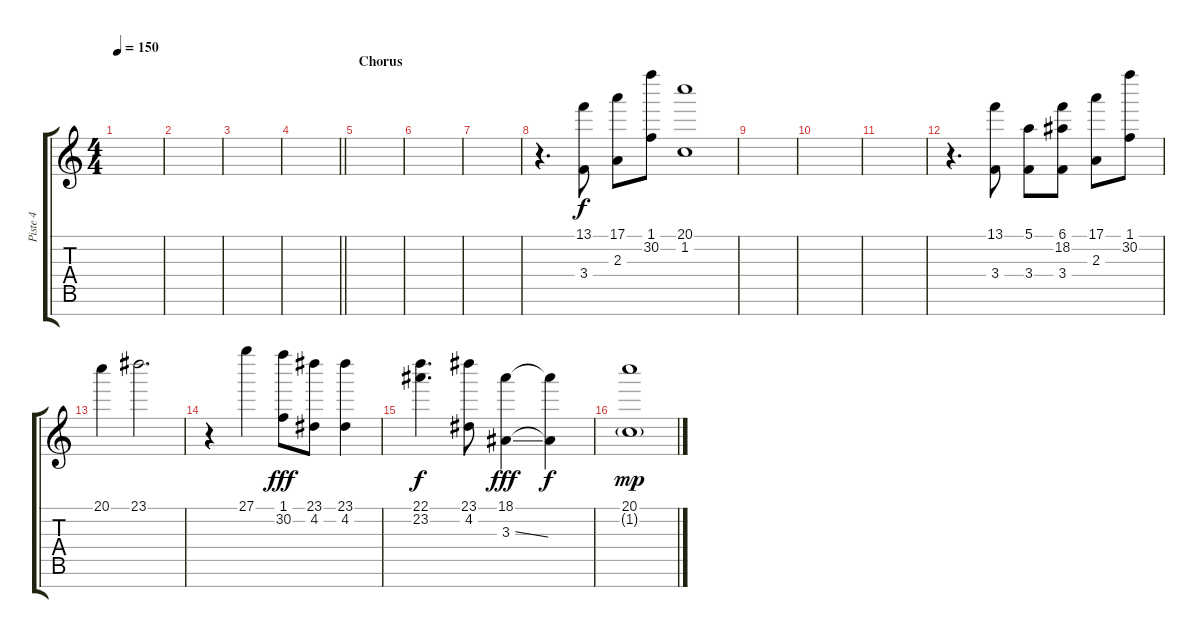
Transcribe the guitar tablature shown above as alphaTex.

\track ("Piste 4" "Piste 4") {instrument overdrivenguitar}
\staff {score tabs}
\tuning (E4 B3 G3 D3 A2 E2 B1) {hide}
\ts (4 4)
\tempo 150
\clef g2
\ks c
|
|
|
\barLineRight lightlight
|
\section ("" "Chorus")
|
|
|
r.4{d} (13.1 3.4).8 (17.1 2.3).8 (1.1 30.2).8 (20.1 1.2).1 |
|
|
|
r.4{d} (13.1 3.4).8 (5.1 3.4).8 (6.1 18.2 3.4).8 (17.1 2.3).8 (1.1 30.2).8 |
20.1.4 23.1.2{d} |
r.4 27.1.4 (1.1 30.2).8{dy fff} (23.1 4.2).8 (23.1 4.2).4 |
(22.1 23.2).4{d dy f} (23.1 4.2).8 (18.1 3.3{ss}).4{dy fff} (18.1{t} 3.3{t}).4{dy f} |
(20.1 1.2{g}).1{dy mp}
